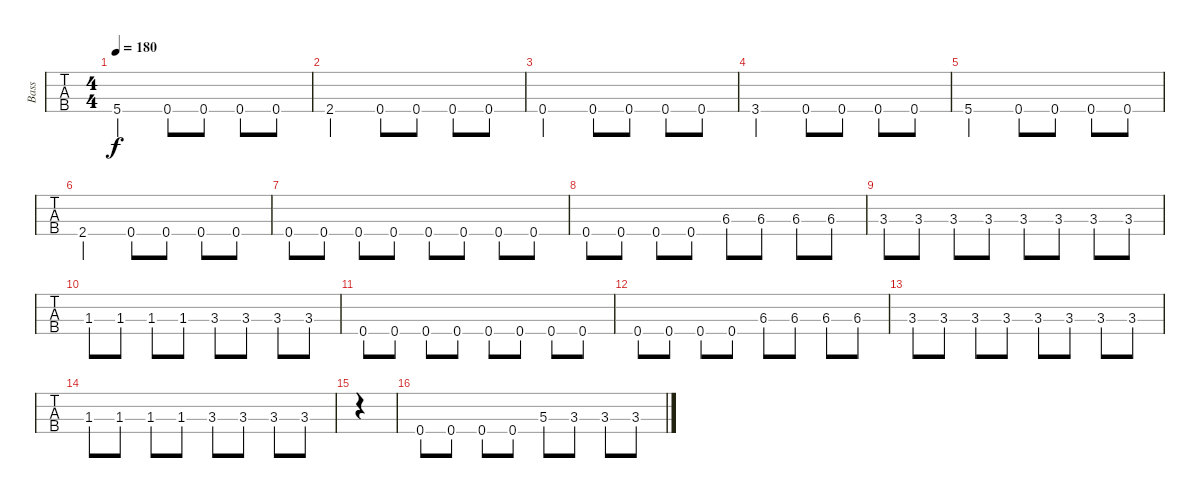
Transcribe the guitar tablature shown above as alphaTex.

\track ("Bass" "Bass") {instrument electricbassfinger}
\staff {tabs}
\tuning (F2 C2 G2 C2) {hide}
\ts (4 4)
\tempo 180
\clef g2
\ks c
5.4.2{dy f} 0.4.8 0.4.8 0.4.8 0.4.8 |
2.4.2 0.4.8 0.4.8 0.4.8 0.4.8 |
0.4.2 0.4.8 0.4.8 0.4.8 0.4.8 |
3.4.2 0.4.8 0.4.8 0.4.8 0.4.8 |
5.4.2 0.4.8 0.4.8 0.4.8 0.4.8 |
2.4.2 0.4.8 0.4.8 0.4.8 0.4.8 |
0.4.8 0.4.8 0.4.8 0.4.8 0.4.8 0.4.8 0.4.8 0.4.8 |
0.4.8 0.4.8 0.4.8 0.4.8 6.3.8 6.3.8 6.3.8 6.3.8 |
3.3.8 3.3.8 3.3.8 3.3.8 3.3.8 3.3.8 3.3.8 3.3.8 |
1.3.8 1.3.8 1.3.8 1.3.8 3.3.8 3.3.8 3.3.8 3.3.8 |
0.4.8 0.4.8 0.4.8 0.4.8 0.4.8 0.4.8 0.4.8 0.4.8 |
0.4.8 0.4.8 0.4.8 0.4.8 6.3.8 6.3.8 6.3.8 6.3.8 |
3.3.8 3.3.8 3.3.8 3.3.8 3.3.8 3.3.8 3.3.8 3.3.8 |
1.3.8 1.3.8 1.3.8 1.3.8 3.3.8 3.3.8 3.3.8 3.3.8 |
|
0.4.8 0.4.8 0.4.8 0.4.8 5.3.8 3.3.8 3.3.8 3.3.8
